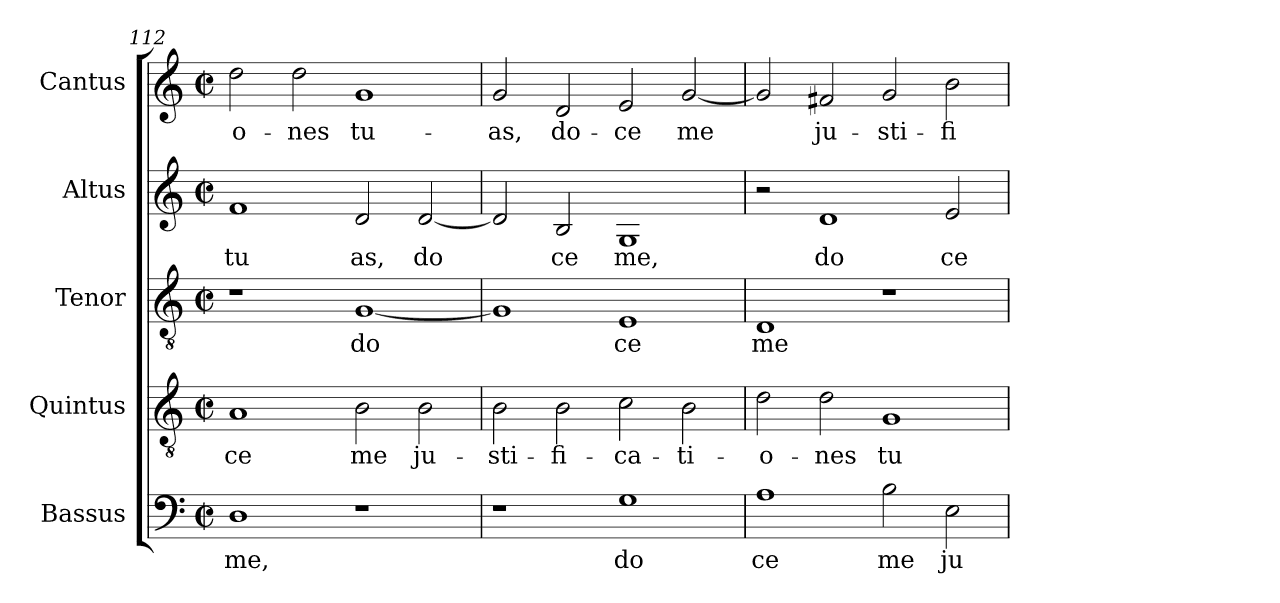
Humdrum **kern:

**kern	**text	**kern	**text	**kern	**text	**kern	**text	**kern	**text
*part5	*part5	*part4	*part4	*part3	*part3	*part2	*part2	*part1	*part1
*staff5	*staff5	*staff4	*staff4	*staff3	*staff3	*staff2	*staff2	*staff1	*staff1
*I"Bassus	*	*I"Quintus	*	*I"Tenor	*	*I"Altus	*	*I"Cantus	*
!!LO:PB:g=z
*clefF4	*	*clefGv2	*	*clefGv2	*	*clefG2	*	*clefG2	*
*k[]	*	*k[]	*	*k[]	*	*k[]	*	*k[]	*
*C:	*	*C:	*	*C:	*	*C:	*	*C:	*
*M2/2	*	*M2/2	*	*M2/2	*	*M2/2	*	*M2/2	*
*met(c|)	*	*met(c|)	*	*met(c|)	*	*met(c|)	*	*met(c|)	*
=112	=112	=112	=112	=112	=112	=112	=112	=112	=112
!	!LO:LY:b:cj	!	!LO:LY:b:cj	!	!	!	!LO:LY:b:cj	!	!LO:LY:b:cj
1D	me,	1A	-ce	1r	.	1f	tu	2dd\	-o-
!	!	!	!	!	!	!	!	!	!LO:LY:b:cj
.	.	.	.	.	.	.	.	2dd\	-nes
!	!	!	!LO:LY:b:cj	!	!LO:LY:b:cj	!	!LO:LY:b:cj	!	!LO:LY:b:cj
1r	.	2B\	me	[<1G	do-	2d/	as,	1g	tu-
!	!	!	!LO:LY:b:cj	!	!	!	!LO:LY:b:cj	!	!
.	.	2B\	ju-	.	.	[<2d/	do	.	.
=113	=113	=113	=113	=113	=113	=113	=113	=113	=113
!	!	!	!LO:LY:b:cj	!	!LO:LY:b:cj	!	!LO:LY:b:cj	!	!LO:LY:b:cj
1r	.	2B\	-sti-	1G]	--	2d/]	.	2g/	-as,
!	!	!	!LO:LY:b:cj	!	!	!	!LO:LY:b:cj	!	!LO:LY:b:cj
.	.	2B\	-fi-	.	.	2B/	ce	2d/	do-
!	!LO:LY:b:cj	!	!LO:LY:b:cj	!	!LO:LY:b:cj	!	!LO:LY:b:cj	!	!LO:LY:b:cj
1G	do	2c\	-ca-	1E	-ce	1G	me,	2e/	-ce
!	!	!	!LO:LY:b:cj	!	!	!	!	!	!LO:LY:b:cj
.	.	2B\	-ti-	.	.	.	.	[<2g/	me
=114	=114	=114	=114	=114	=114	=114	=114	=114	=114
!	!LO:LY:b:cj	!	!LO:LY:b:cj	!	!LO:LY:b:cj	!	!	!	!LO:LY:b:cj
1A	ce	2d\	-o-	1D	me	2r	.	2g/]	.
!	!	!	!LO:LY:b:cj	!	!	!	!LO:LY:b:cj	!	!LO:LY:b:cj
.	.	2d\	-nes	.	.	1d	do	2f#X/	ju-
!	!LO:LY:b:cj	!	!LO:LY:b:cj	!	!	!	!	!	!LO:LY:b:cj
2B\	me	1G	tu-	1r	.	.	.	2g/	-sti-
!	!LO:LY:b:cj	!	!	!	!	!	!LO:LY:b:cj	!	!LO:LY:b:cj
2E\	ju	.	.	.	.	2e/	ce	2b\	-fi-
=	=	=	=	=	=	=	=	=	=
*-	*-	*-	*-	*-	*-	*-	*-	*-	*-
